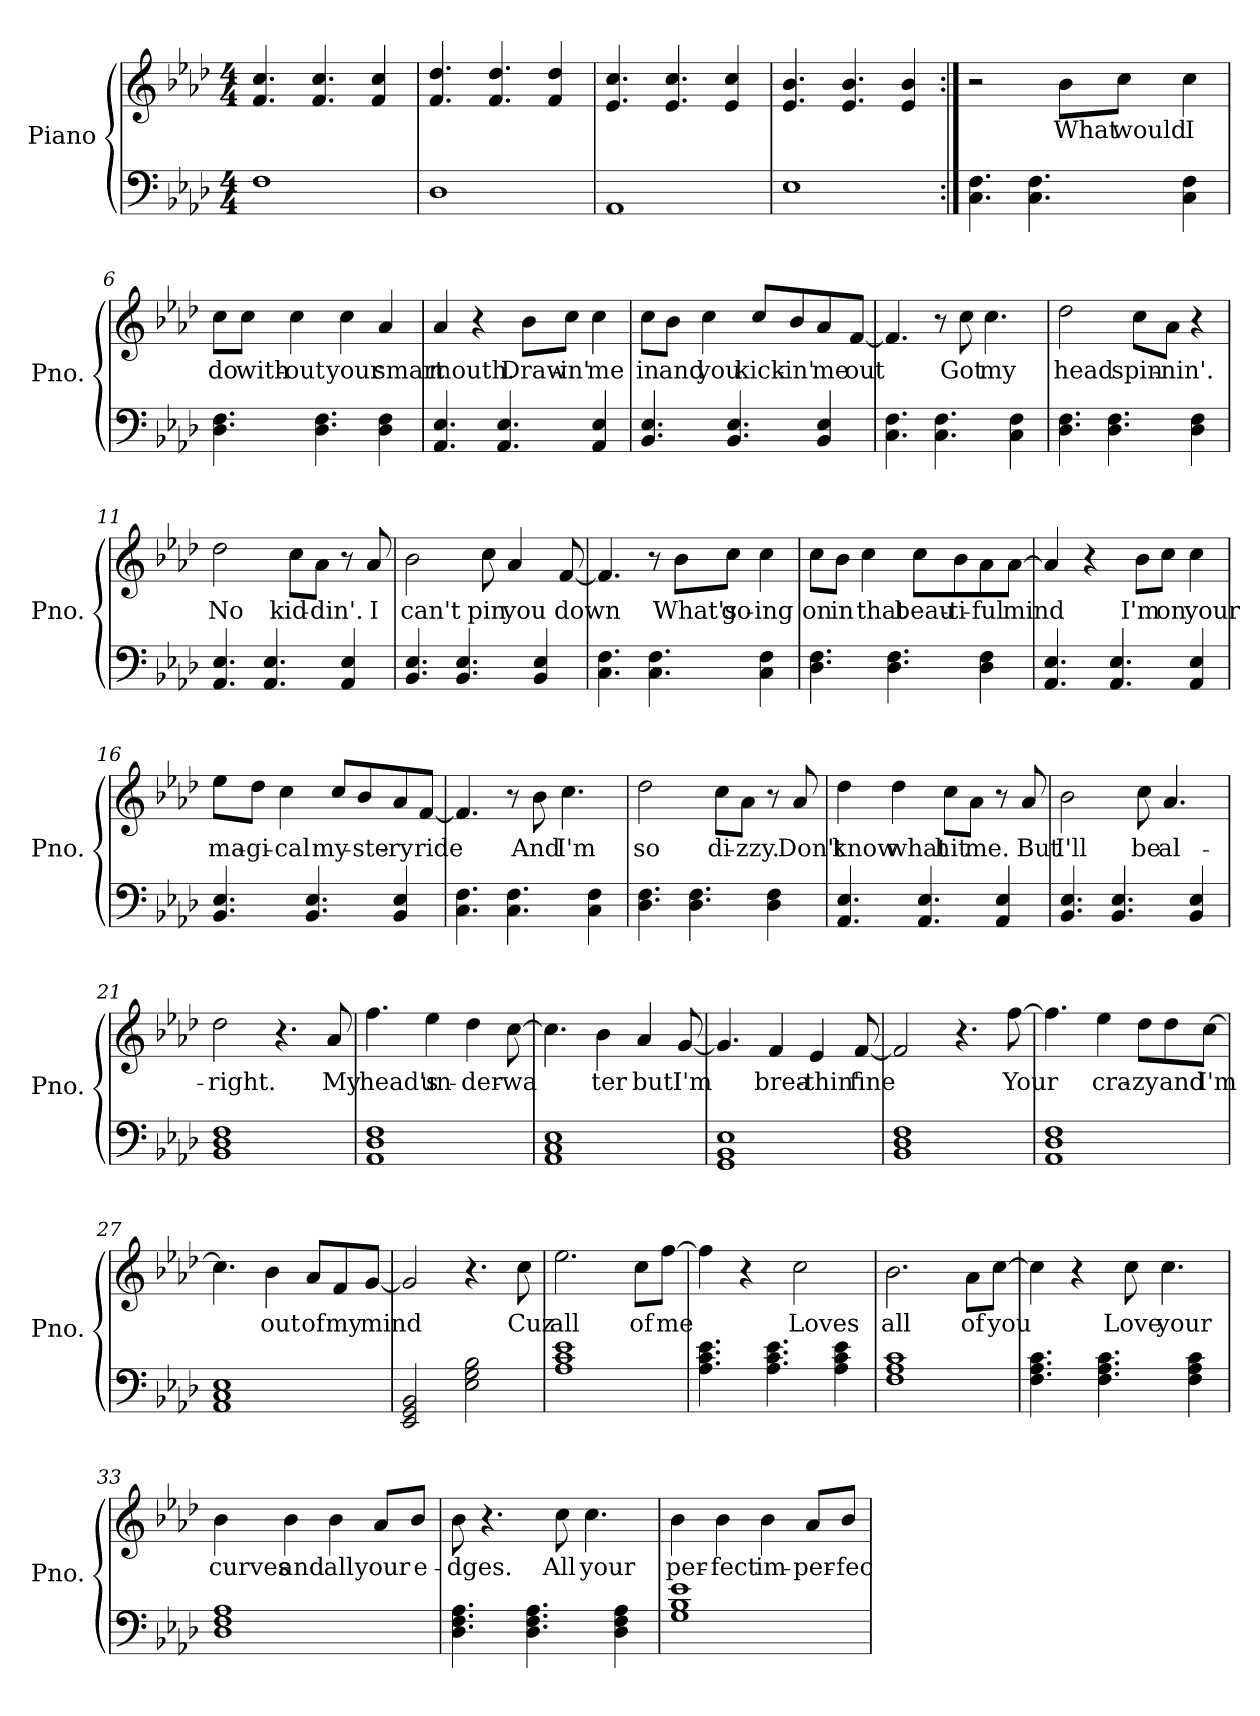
**kern	**kern	**text
*part1	*part1	*part1
*staff2	*staff1	*staff1
*I"Piano	*	*
*I'Pno.	*	*
*clefF4	*clefG2	*
*k[b-e-a-d-]	*k[b-e-a-d-]	*
*M4/4	*M4/4	*
=1	=1	=1
1F	4.f/ 4.cc/	.
.	4.f/ 4.cc/	.
.	4f/ 4cc/	.
=2	=2	=2
1D-	4.f/ 4.dd-/	.
.	4.f/ 4.dd-/	.
.	4f/ 4dd-/	.
=3	=3	=3
1AA-	4.e-/ 4.cc/	.
.	4.e-/ 4.cc/	.
.	4e-/ 4cc/	.
=4	=4	=4
1E-	4.e-/ 4.b-/	.
.	4.e-/ 4.b-/	.
.	4e-/ 4b-/	.
=5:|!	=5:|!	=5:|!
4.C\ 4.F\	2r	.
4.C\ 4.F\	.	.
.	8b-\L	What
.	8cc\J	would
4C\ 4F\	4cc\	I
=6	=6	=6
4.D-\ 4.F\	8cc\L	do
.	8cc\J	with-
.	4cc\	-out
4.D-\ 4.F\	.	.
.	4cc\	your
4D-\ 4F\	4a-/	smart
!!LO:LB:g=z
=7	=7	=7
4.AA-/ 4.E-/	4a-/	mouth.
.	4r	.
4.AA-/ 4.E-/	.	.
.	8b-\L	Draw-
.	8cc\J	-in'
4AA-/ 4E-/	4cc\	me
=8	=8	=8
4.BB-/ 4.E-/	8cc\L	in
.	8b-\J	and
.	4cc\	you
4.BB-/ 4.E-/	.	.
.	8cc/L	kick-
.	8b-/	-in'
4BB-/ 4E-/	8a-/	me
.	[8f/J	out
=9	=9	=9
4.C\ 4.F\	4.f/]	.
4.C\ 4.F\	8r	.
.	8cc\	Got
.	4.cc\	my
4C\ 4F\	.	.
=10	=10	=10
4.D-\ 4.F\	2dd-\	head
4.D-\ 4.F\	.	.
.	8cc\L	spin-
.	8a-\J	-nin'.
4D-\ 4F\	4r	.
!!LO:LB:g=z
=11	=11	=11
4.AA-/ 4.E-/	2dd-\	No
4.AA-/ 4.E-/	.	.
.	8cc\L	kid-
.	8a-\J	-din'.
4AA-/ 4E-/	8r	.
.	8a-/	I
=12	=12	=12
4.BB-/ 4.E-/	2b-\	can't
4.BB-/ 4.E-/	.	.
.	8cc\	pin
.	4a-/	you
4BB-/ 4E-/	.	.
.	[8f/	down
=13	=13	=13
4.C\ 4.F\	4.f/]	.
4.C\ 4.F\	8r	.
.	8b-\L	What's
.	8cc\J	go-
4C\ 4F\	4cc\	-ing
=14	=14	=14
4.D-\ 4.F\	8cc\L	on
.	8b-\J	in
.	4cc\	that
4.D-\ 4.F\	.	.
.	8cc\L	beau-
.	8b-\	-ti-
4D-\ 4F\	8a-\	-ful
.	[8a-\J	mind
!!LO:LB:g=z
=15	=15	=15
4.AA-/ 4.E-/	4a-/]	.
.	4r	.
4.AA-/ 4.E-/	.	.
.	8b-\L	I'm
.	8cc\J	on
4AA-/ 4E-/	4cc\	your
=16	=16	=16
4.BB-/ 4.E-/	8ee-\L	ma-
.	8dd-\J	-gi-
.	4cc\	-cal
4.BB-/ 4.E-/	.	.
.	8cc/L	my-
.	8b-/	-ste-
4BB-/ 4E-/	8a-/	-ry
.	[8f/J	ride
=17	=17	=17
4.C\ 4.F\	4.f/]	.
4.C\ 4.F\	8r	.
.	8b-\	And
.	4.cc\	I'm
4C\ 4F\	.	.
=18	=18	=18
4.D-\ 4.F\	2dd-\	so
4.D-\ 4.F\	.	.
.	8cc\L	di-
.	8a-\J	-zzy.
4D-\ 4F\	8r	.
.	8a-/	Don't
!!LO:LB:g=z
=19	=19	=19
4.AA-/ 4.E-/	4dd-\	know
.	4dd-\	what
4.AA-/ 4.E-/	.	.
.	8cc\L	hit
.	8a-\J	me.
4AA-/ 4E-/	8r	.
.	8a-/	But
=20	=20	=20
4.BB-/ 4.E-/	2b-\	I'll
4.BB-/ 4.E-/	.	.
.	8cc\	be
.	4.a-/	al-
4BB-/ 4E-/	.	.
=21	=21	=21
1BB- 1D- 1F	2dd-\	-right.
.	4.r	.
.	8a-/	My
=22	=22	=22
1AA- 1D- 1F	4.ff\	head's
.	4ee-\	un-
.	4dd-\	-der-
.	[8cc\	-wa
=23	=23	=23
1AA- 1C 1E-	4.cc\]	.
.	4b-\	ter
.	4a-/	but
.	[8g/	I'm
!!LO:PB:g=z
=24	=24	=24
1GG 1BB- 1E-	4.g/]	.
.	4f/	brea-
.	4e-/	-thin'
.	[8f/	fine
=25	=25	=25
1BB- 1D- 1F	2f/]	.
.	4.r	.
.	[8ff\	Your
=26	=26	=26
1AA- 1D- 1F	4.ff\]	.
.	4ee-\	cra-
.	8dd-\L	-zy
.	8dd-\	and
.	[8cc\J	I'm
=27	=27	=27
1AA- 1C 1E-	4.cc\]	.
.	4b-\	out
.	8a-/L	of
.	8f/	my
.	[8g/J	mind
=28	=28	=28
2EE-/ 2GG/ 2BB-/	2g/]	.
2E-\ 2G\ 2B-\	4.r	.
.	8cc\	Cuz
!!LO:LB:g=z
=29	=29	=29
1A- 1c 1e-	2.ee-\	all
.	8cc\L	of
.	[8ff\J	me
=30	=30	=30
4.A-\ 4.c\ 4.e-\	4ff\]	.
.	4r	.
4.A-\ 4.c\ 4.e-\	.	.
.	2cc\	Loves
4A-\ 4c\ 4e-\	.	.
=31	=31	=31
1F 1A- 1c	2.b-\	all
.	8a-\L	of
.	[8cc\J	you
=32	=32	=32
4.F\ 4.A-\ 4.c\	4cc\]	.
.	4r	.
4.F\ 4.A-\ 4.c\	.	.
.	8cc\	Love
.	4.cc\	your
4F\ 4A-\ 4c\	.	.
=33	=33	=33
1D- 1F 1A-	4b-\	curves
.	4b-\	and
.	4b-\	all
.	8a-/L	your
.	8b-/J	e-
!!LO:LB:g=z
=34	=34	=34
4.D-\ 4.F\ 4.A-\	8b-\	-dges.
.	4.r	.
4.D-\ 4.F\ 4.A-\	.	.
.	8cc\	All
.	4.cc\	your
4D-\ 4F\ 4A-\	.	.
=35	=35	=35
1G 1B- 1e-	4b-\	per-
.	4b-\	-fect
.	4b-\	im-
.	8a-/L	-per-
.	8b-/J	-fec-
=	=	=
*-	*-	*-
